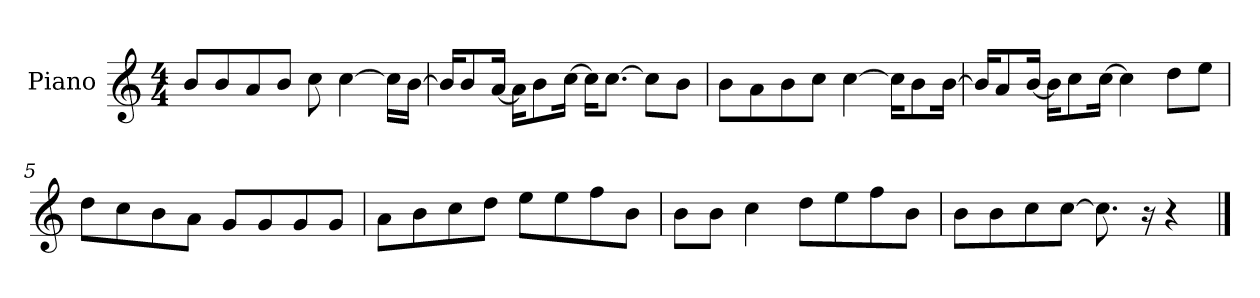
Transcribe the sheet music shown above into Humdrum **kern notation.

**kern
*part1
*staff1
*I"Piano
*I'P-no
*clefG2
*k[]
*M4/4
*MM90
=1
8b/L
8b/
8a/
8b/J
8cc\
[4cc\
16cc\LL]
[16b\JJ
=2
16b/KL]
8b/
[16a/Jk
16a\KL]
8b\
[16cc\Jk
16cc\KL]
[8.cc\J
8cc\L]
8b\J
=3
8b\L
8a\
8b\
8cc\J
[4cc\
16cc\KL]
8b\
[16b\Jk
=4
16b/KL]
8a/
[16b/Jk
16b\KL]
8cc\
[16cc\Jk
4cc\]
8dd\L
8ee\J
!!LO:LB:g=z
=5
8dd\L
8cc\
8b\
8a\J
8g/L
8g/
8g/
8g/J
=6
8a\L
8b\
8cc\
8dd\J
8ee\L
8ee\
8ff\
8b\J
=7
8b\L
8b\J
4cc\
8dd\L
8ee\
8ff\
8b\J
=8
8b\L
8b\
8cc\
[8cc\J
8.cc\]
16r
4r
==
*-
